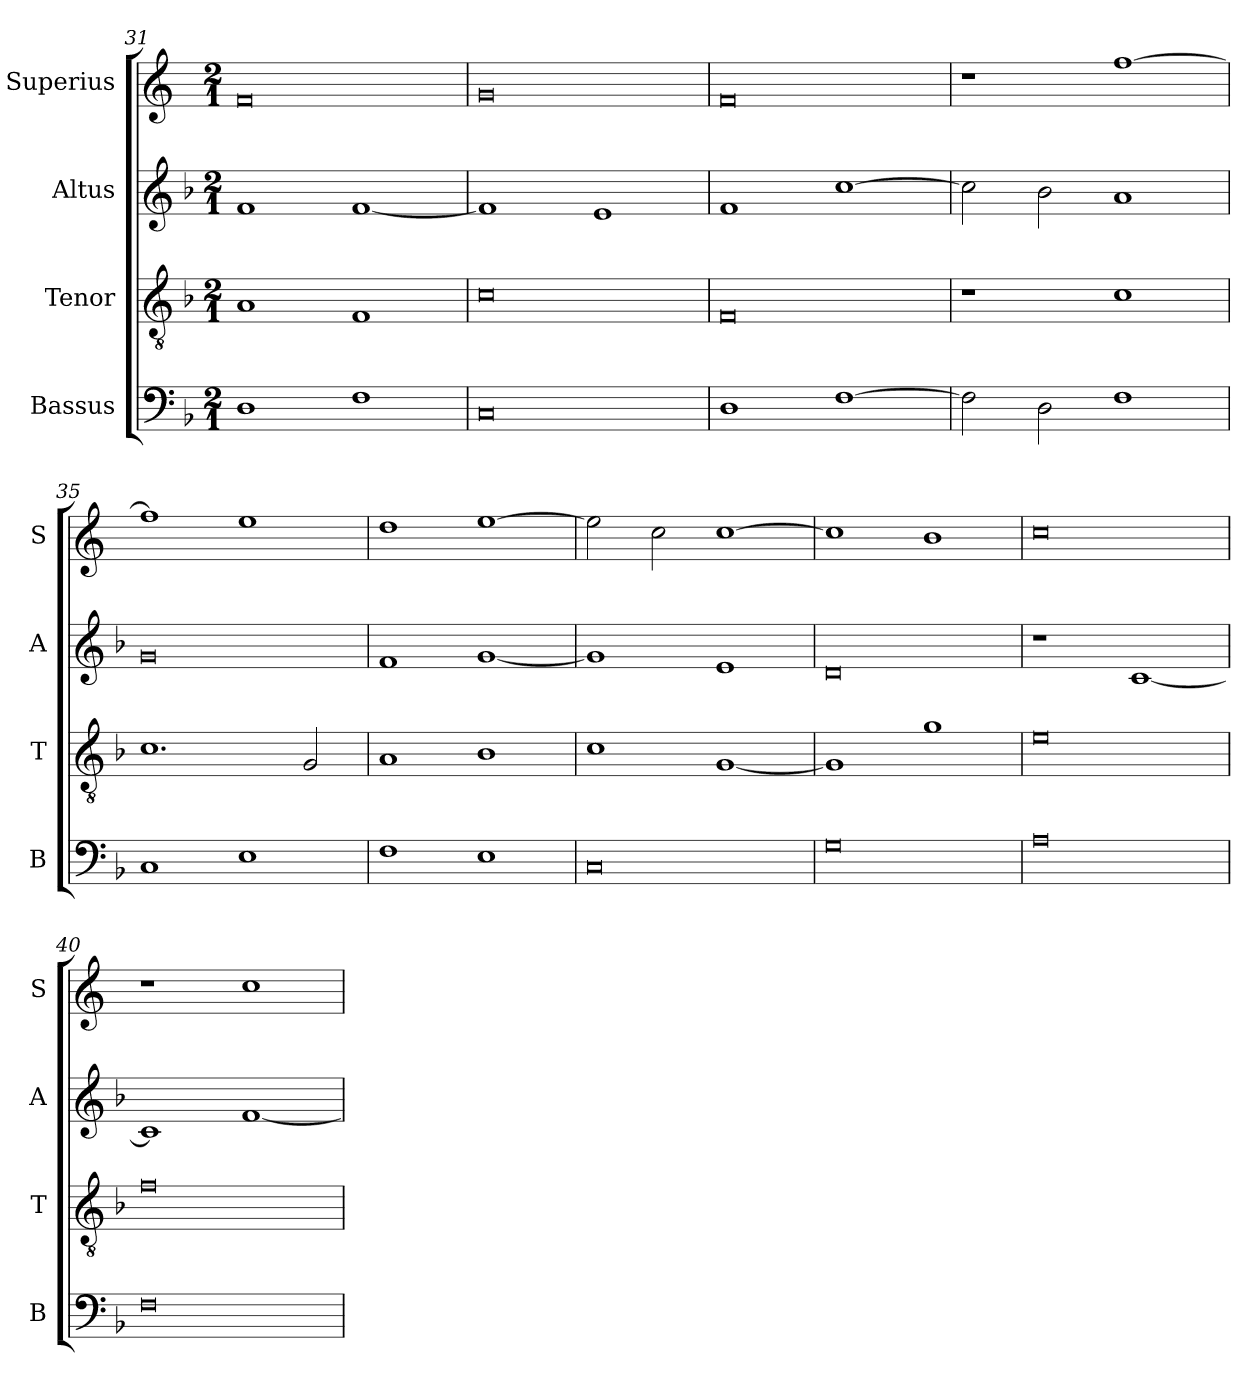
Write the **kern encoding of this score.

**kern	**kern	**kern	**kern
*part4	*part3	*part2	*part1
*staff4	*staff3	*staff2	*staff1
*I"Bassus	*I"Tenor	*I"Altus	*I"Superius
*I'B	*I'T	*I'A	*I'S
*clefF4	*clefGv2	*clefG2	*clefG2
*k[b-]	*k[b-]	*k[b-]	*k[]
*M2/1	*M2/1	*M2/1	*M2/1
=31	=31	=31	=31
1D	1A	1f	0f
1F	1F	[1f	.
=32	=32	=32	=32
0C	0c	1f]	0g
.	.	1e	.
=33	=33	=33	=33
1D	0F	1f	0f
[1F	.	[1cc	.
=34	=34	=34	=34
2F\]	1r	2cc\]	1r
2D\	.	2b-\	.
1F	1c	1a	[1ff
=35	=35	=35	=35
1C	1.c	0g	1ff]
1E	.	.	1ee
.	2G/	.	.
=36	=36	=36	=36
1F	1A	1f	1dd
1E	1B-	[1g	[1ee
=37	=37	=37	=37
0C	1c	1g]	2ee\]
.	.	.	2cc\
.	[1G	1e	[1cc
=38	=38	=38	=38
0G	1G]	0d	1cc]
.	1g	.	1b
=39	=39	=39	=39
0A	0e	1r	0cc
.	.	[1c	.
=40	=40	=40	=40
0F	0f	1c]	1r
.	.	[1f	1cc
=	=	=	=
*-	*-	*-	*-
